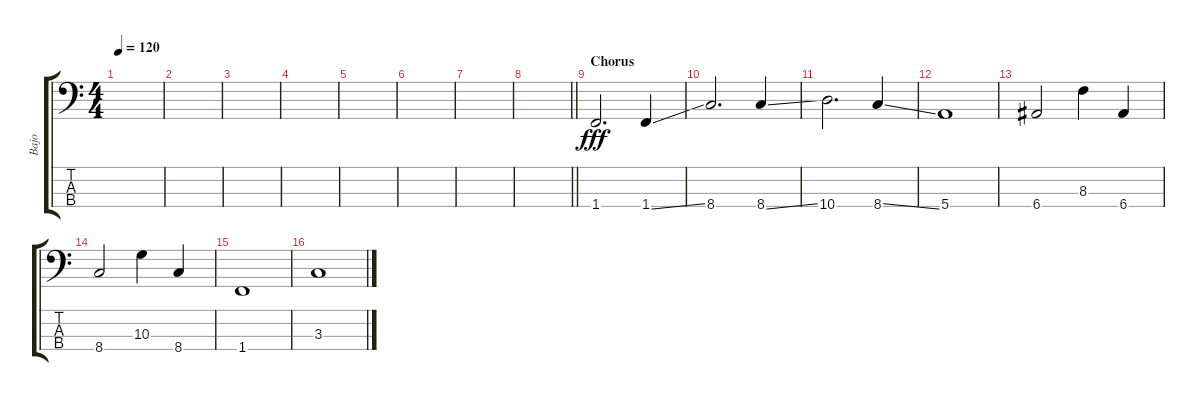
\track ("Bajo" "Bajo") {instrument electricbassfinger}
\staff {score tabs}
\tuning (G2 D2 A1 E1) {hide}
\ts (4 4)
\tempo 120
\clef f4
\ks c
|
|
|
|
|
|
|
\barLineRight lightlight
|
\section ("" "Chorus")
1.4.2{d dy fff} 1.4{ss}.4 |
8.4.2{d} 8.4{ss}.4 |
10.4.2{d} 8.4{ss}.4 |
5.4.1 |
6.4.2 8.3.4 6.4.4 |
8.4.2 10.3.4 8.4.4 |
1.4.1 |
3.3.1
